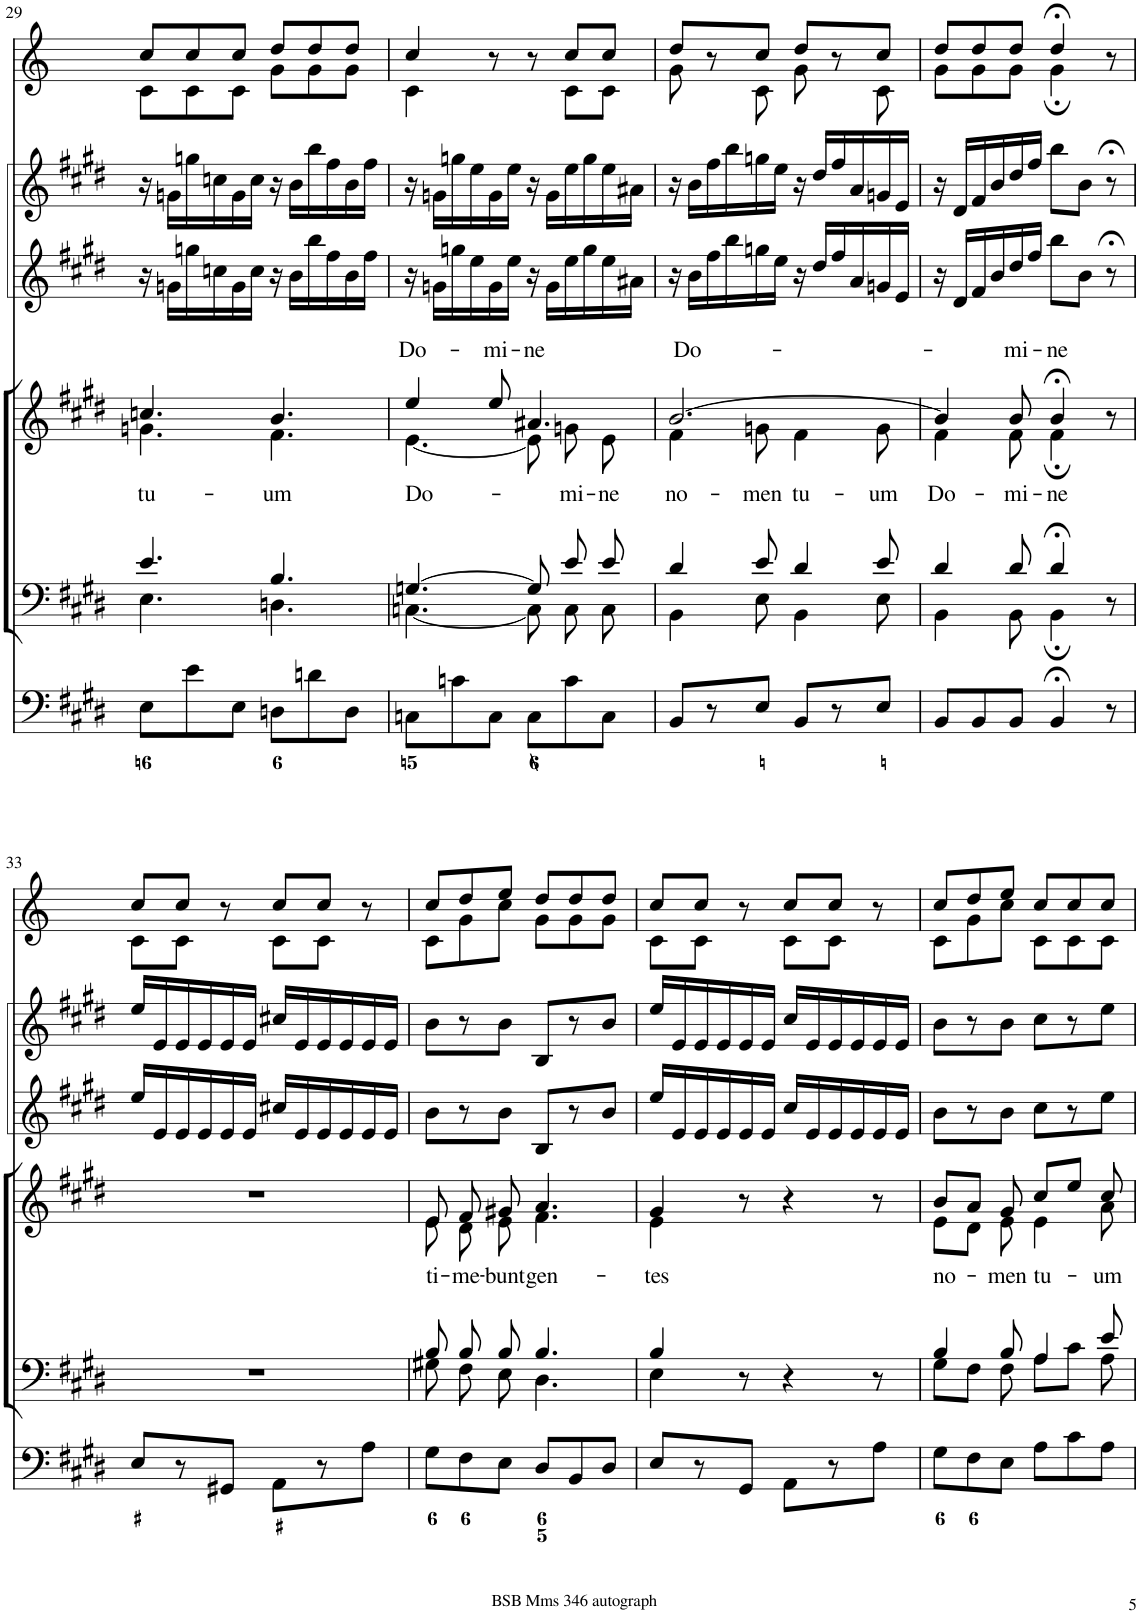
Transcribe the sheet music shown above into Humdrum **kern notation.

**kern	**kern	**kern	**text	**kern	**kern	**kern
*part6	*part5	*part4	*part4	*part3	*part2	*part1
*staff6	*staff5	*staff4	*staff4	*staff3	*staff2	*staff1
*I"Organ	*I"Voice	*I"Voice	*	*I"Violin	*I"Violini	*I"Corni in E
*	*	*	*	*I'Vln	*I'Vln	*
!!LO:PB:g=z
*clefF4	*clefF4	*clefG2	*	*clefG2	*clefG2	*clefG2
*	*	*	*	*	*	*Trd5c8
*k[f#c#g#d#]	*k[f#c#g#d#]	*k[f#c#g#d#]	*	*k[f#c#g#d#]	*k[f#c#g#d#]	*k[]
*M6/8	*M6/8	*M6/8	*	*M6/8	*M6/8	*M6/8
=29	=29	=29	=29	=29	=29	=29
*	*^	*	*	*	*	*
!	!	!	!	!LO:LY:b	!	!	!
*	*	*	*^	*	*	*	*^
8E\L	4.e/	4.E\	4.ccn/	4.gn\	tu-	16r	16r	8cc/L	8c\L
.	.	.	.	.	.	16gn\LL	16gn\LL	.	.
8e\	.	.	.	.	.	16ggn\	16ggn\	8cc/	8c\
.	.	.	.	.	.	16ccn\	16ccn\	.	.
8E\J	.	.	.	.	.	16g\	16g\	8cc/J	8c\J
.	.	.	.	.	.	16cc\JJ	16cc\JJ	.	.
!	!	!	!	!	!LO:LY:b	!	!	!	!
8Dn\L	4.B/	4.Dn\	4.b/	4.f#\	-um	16r	16r	8dd/L	8g\L
.	.	.	.	.	.	16b\LL	16b\LL	.	.
8dn\	.	.	.	.	.	16bb\	16bb\	8dd/	8g\
.	.	.	.	.	.	16ff#\	16ff#\	.	.
8D\J	.	.	.	.	.	16b\	16b\	8dd/J	8g\J
.	.	.	.	.	.	16ff#\JJ	16ff#\JJ	.	.
=30	=30	=30	=30	=30	=30	=30	=30	=30	=30
!	!	!	!	!	!LO:LY:a	!	!	!	!
!	!	!	!	!	!LO:LY:b	!	!	!	!
8Cn\L	[4.Gn/	[4.Cn\	4ee/	[4.e\	Do-	16r	16r	4cc/	4c\
.	.	.	.	.	.	16gn\LL	16gn\LL	.	.
8cn\	.	.	.	.	.	16ggn\	16ggn\	.	.
.	.	.	.	.	.	16ee\	16ee\	.	.
!	!	!	!	!	!LO:LY:a	!	!	!	!
8C\J	.	.	8ee/	.	-mi-	16g\	16g\	8r	4ryy
.	.	.	.	.	.	16ee\JJ	16ee\JJ	.	.
!	!	!	!	!	!LO:LY:a	!	!	!	!
8C\L	8G/]	8C\]	4.a#X/	8e\]	-ne	16r	16r	8r	.
.	.	.	.	.	.	16g\LL	16g\LL	.	.
!	!	!	!	!	!LO:LY:b	!	!	!	!
8c\	8e/	8C\	.	8gn\	-mi-	16ee\	16ee\	8cc/L	8c\L
.	.	.	.	.	.	16gg\	16gg\	.	.
!	!	!	!	!	!LO:LY:b	!	!	!	!
8C\J	8e/	8C\	.	8e\	-ne	16ee\	16ee\	8cc/J	8c\J
.	.	.	.	.	.	16a#X\JJ	16a#X\JJ	.	.
=31	=31	=31	=31	=31	=31	=31	=31	=31	=31
!	!	!	!	!	!LO:LY:a	!	!	!	!
!	!	!	!	!	!LO:LY:b	!	!	!	!
8BB/L	4d#/	4BB\	[2.b/	4f#\	no-	16r	16r	8dd/L	8g\
.	.	.	.	.	.	16b\LL	16b\LL	.	.
8r	.	.	.	.	.	16ff#\	16ff#\	8r	8ryy
.	.	.	.	.	.	16bb\	16bb\	.	.
!	!	!	!	!	!LO:LY:b	!	!	!	!
8E/J	8e/	8E\	.	8gn\	-men	16ggn\	16ggn\	8cc/J	8c\
.	.	.	.	.	.	16ee\JJ	16ee\JJ	.	.
!	!	!	!	!	!LO:LY:b	!	!	!	!
8BB/L	4d#/	4BB\	.	4f#\	tu-	16r	16r	8dd/L	8g\
.	.	.	.	.	.	16dd#/LL	16dd#/LL	.	.
8r	.	.	.	.	.	16ff#/	16ff#/	8r	8ryy
.	.	.	.	.	.	16a/	16a/	.	.
!	!	!	!	!	!LO:LY:b	!	!	!	!
8E/J	8e/	8E\	.	8g\	-um	16gn/	16gn/	8cc/J	8c\
.	.	.	.	.	.	16e/JJ	16e/JJ	.	.
=32	=32	=32	=32	=32	=32	=32	=32	=32	=32
!	!	!	!	!	!LO:LY:b	!	!	!	!
8BB/L	4d#/	4BB\	4b/]	4f#\	Do-	16r	16r	8dd/L	8g\L
.	.	.	.	.	.	16d#/LL	16d#/LL	.	.
8BB/	.	.	.	.	.	16f#/	16f#/	8dd/	8g\
.	.	.	.	.	.	16b/	16b/	.	.
!	!	!	!	!	!LO:LY:a	!	!	!	!
!	!	!	!	!	!LO:LY:b	!	!	!	!
8BB/J	8d#/	8BB\	8b/	8f#\	-mi-	16dd#/	16dd#/	8dd/J	8g\J
.	.	.	.	.	.	16ff#/JJ	16ff#/JJ	.	.
!	!	!	!	!	!LO:LY:a	!	!	!	!
!	!	!	!	!	!LO:LY:b	!	!	!	!
4BB;</	4d#;</	4BB;\	4b;</	4f#;\	-ne	8bb\L	8bb\L	4dd;</	4g;\
.	.	.	.	.	.	8b\J	8b\J	.	.
8r	8r	8ryy	8r	8ryy	.	8r;<	8r;<	8r	8ryy
*	*v	*v	*	*	*	*	*	*	*
*	*	*v	*v	*	*	*	*	*
!!LO:LB:g=z	!!
=33	=33	=33	=33	=33	=33	=33	=33
8E/L	2.r	2.r	.	16ee/LL	16ee/LL	8cc/L	8c\L
.	.	.	.	16e/	16e/	.	.
8r	.	.	.	16e/	16e/	8cc/J	8c\J
.	.	.	.	16e/	16e/	.	.
8GG#X/J	.	.	.	16e/	16e/	8r	8ryy
.	.	.	.	16e/JJ	16e/JJ	.	.
8AA\L	.	.	.	16cc#X/LL	16cc#X/LL	8cc/L	8c\L
.	.	.	.	16e/	16e/	.	.
8r	.	.	.	16e/	16e/	8cc/J	8c\J
.	.	.	.	16e/	16e/	.	.
8A\J	.	.	.	16e/	16e/	8r	8ryy
.	.	.	.	16e/JJ	16e/JJ	.	.
=34	=34	=34	=34	=34	=34	=34	=34
*	*^	*	*	*	*	*	*
!	!	!	!	!LO:LY:b	!	!	!	!
*	*	*	*^	*	*	*	*	*
8G#\L	8B/	8G#X\	8e/	8e\	ti-	8b\L	8b\L	8cc/L	8c\L
!	!	!	!	!	!LO:LY:b	!	!	!	!
8F#\	8B/	8F#\	8f#/	8d#\	-me-	8r	8r	8dd/	8g\
!	!	!	!	!	!LO:LY:b	!	!	!	!
8E\J	8B/	8E\	8g#X/	8e\	-bunt	8b\J	8b\J	8ee/J	8cc\J
!	!	!	!	!	!LO:LY:b	!	!	!	!
8D#/L	4.B/	4.D#\	4.a/	4.f#\	gen-	8B/L	8B/L	8dd/L	8g\L
8BB/	.	.	.	.	.	8r	8r	8dd/	8g\
8D#/J	.	.	.	.	.	8b/J	8b/J	8dd/J	8g\J
=35	=35	=35	=35	=35	=35	=35	=35	=35	=35
!	!	!	!	!	!LO:LY:b	!	!	!	!
8E/L	4B/	4E\	4g#/	4e\	-tes	16ee/LL	16ee/LL	8cc/L	8c\L
.	.	.	.	.	.	16e/	16e/	.	.
8r	.	.	.	.	.	16e/	16e/	8cc/J	8c\J
.	.	.	.	.	.	16e/	16e/	.	.
8GG#/J	8r	2ryy	8r	2ryy	.	16e/	16e/	8r	8ryy
.	.	.	.	.	.	16e/JJ	16e/JJ	.	.
8AA\L	4r	.	4r	.	.	16cc#/LL	16cc#/LL	8cc/L	8c\L
.	.	.	.	.	.	16e/	16e/	.	.
8r	.	.	.	.	.	16e/	16e/	8cc/J	8c\J
.	.	.	.	.	.	16e/	16e/	.	.
8A\J	8r	.	8r	.	.	16e/	16e/	8r	8ryy
.	.	.	.	.	.	16e/JJ	16e/JJ	.	.
=36	=36	=36	=36	=36	=36	=36	=36	=36	=36
!	!	!	!	!	!LO:LY:b	!	!	!	!
8G#\L	4B/	8G#\L	8b/L	8e\L	no-	8b\L	8b\L	8cc/L	8c\L
8F#\	.	8F#\J	8a/J	8d#\J	.	8r	8r	8dd/	8g\
!	!	!	!	!	!LO:LY:b	!	!	!	!
8E\J	8B/	8F#\	8g#/	8e\	-men	8b\J	8b\J	8ee/J	8cc\J
!	!	!	!	!	!LO:LY:b	!	!	!	!
8A\L	4A/	8A\L	8cc#/L	4e\	tu-	8cc#\L	8cc#\L	8cc/L	8c\L
8c#\	.	8c#\J	8ee/J	.	.	8r	8r	8cc/	8c\
!	!	!	!	!	!LO:LY:b	!	!	!	!
8A\J	8e/	8A\	8cc#/	8a\	-um	8ee\J	8ee\J	8cc/J	8c\J
*	*v	*v	*	*	*	*	*	*v	*v
*	*	*v	*v	*	*	*	*
=	=	=	=	=	=	=
*-	*-	*-	*-	*-	*-	*-
